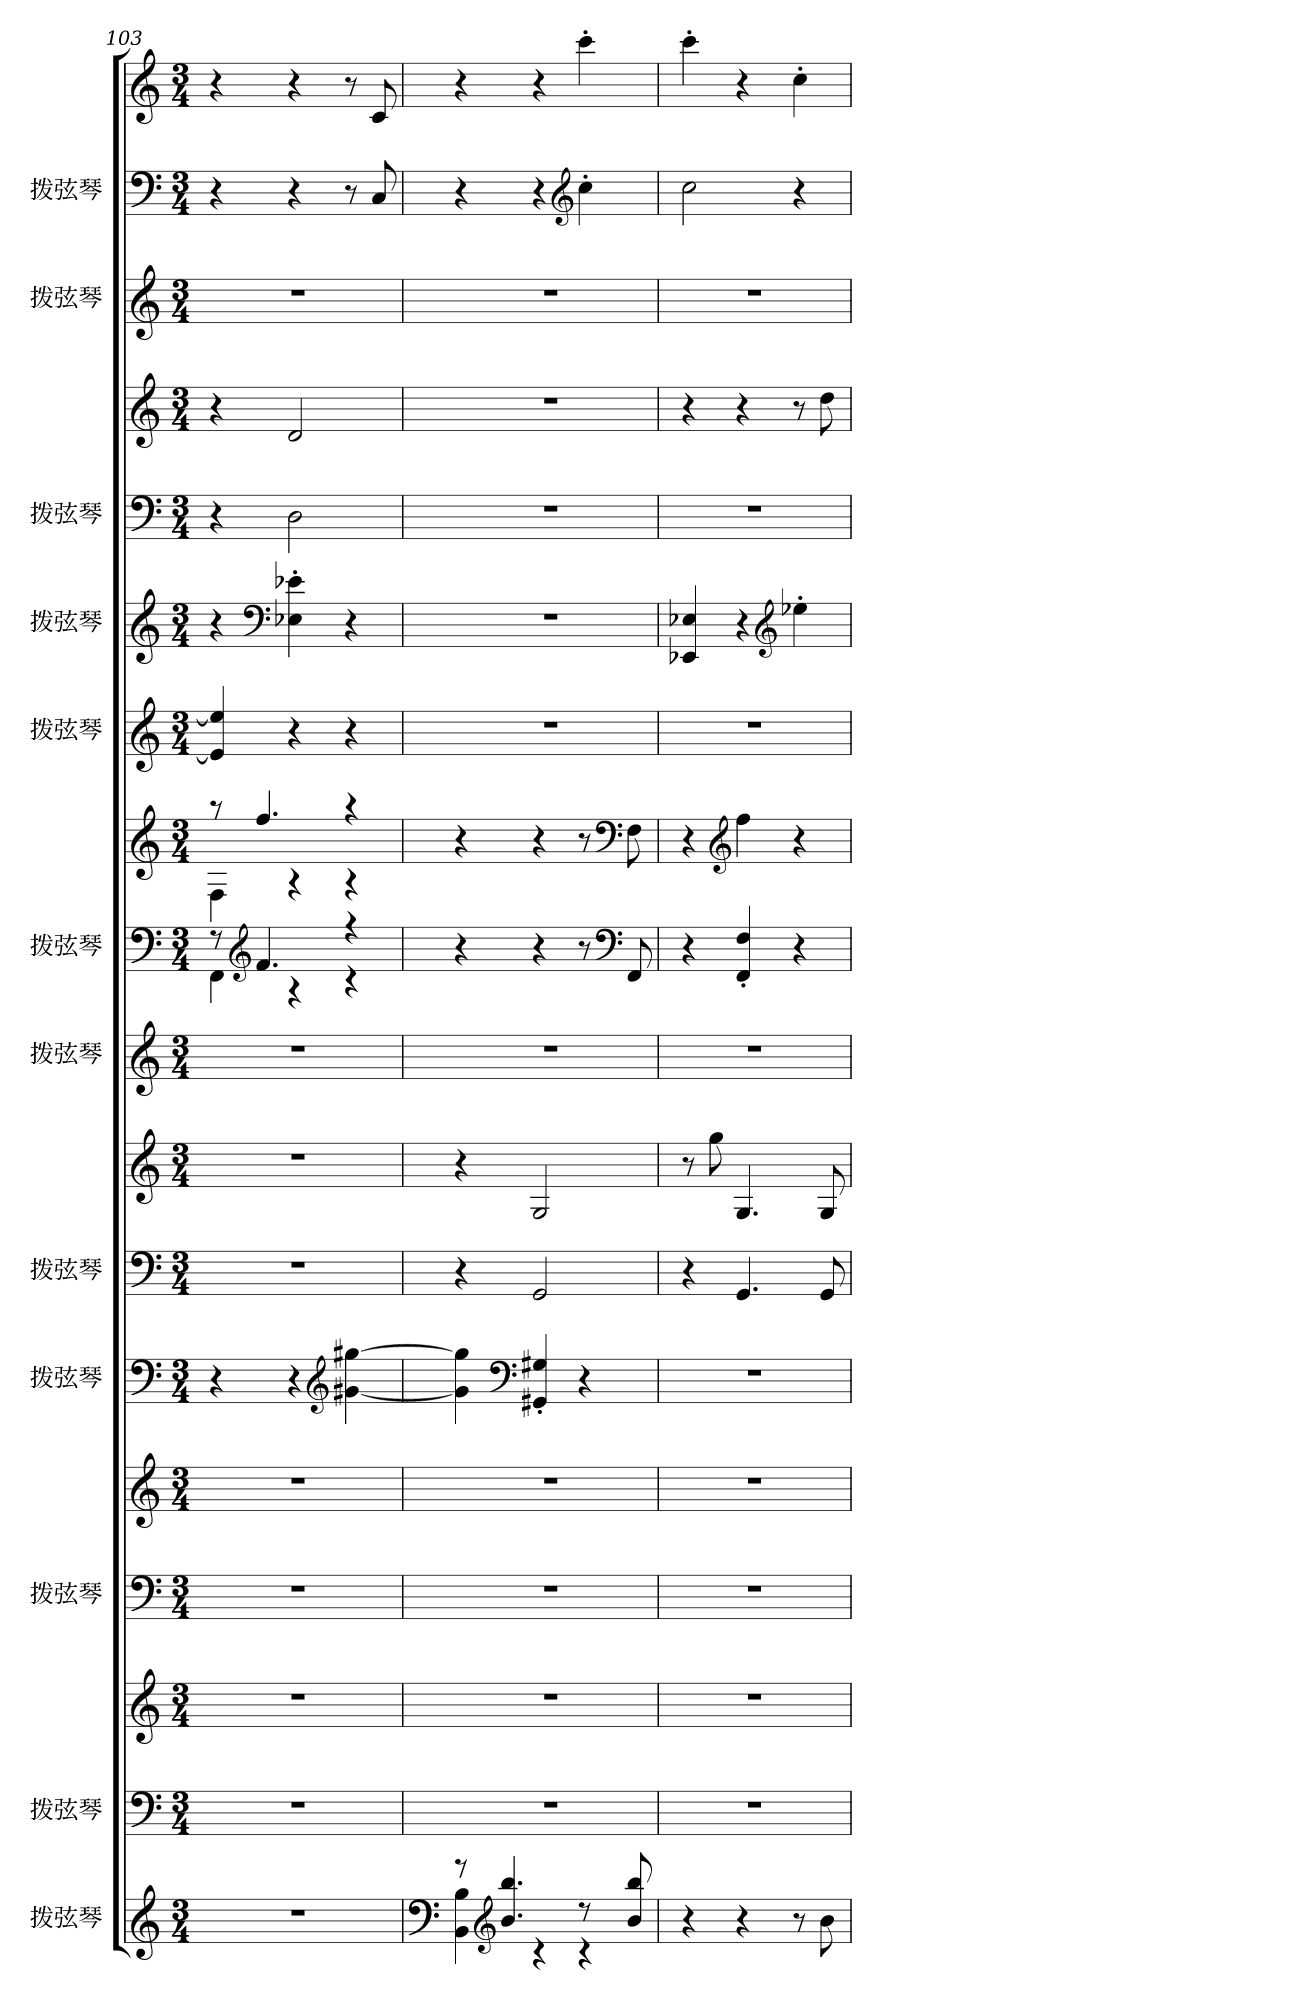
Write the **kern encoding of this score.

**kern	**kern	**kern	**kern	**kern	**kern	**kern	**kern	**kern	**kern	**kern	**kern	**kern	**kern	**kern	**kern	**kern	**kern
*part12	*part11	*part11	*part10	*part10	*part9	*part8	*part8	*part7	*part6	*part6	*part5	*part4	*part3	*part3	*part2	*part1	*part1
*staff18	*staff17	*staff16	*staff15	*staff14	*staff13	*staff12	*staff11	*staff10	*staff9	*staff8	*staff7	*staff6	*staff5	*staff4	*staff3	*staff2	*staff1
*I"拨弦琴	*I"拨弦琴	*	*I"拨弦琴	*	*I"拨弦琴	*I"拨弦琴	*	*I"拨弦琴	*I"拨弦琴	*	*I"拨弦琴	*I"拨弦琴	*I"拨弦琴	*	*I"拨弦琴	*I"拨弦琴	*
*clefG2	*clefF4	*clefG2	*clefF4	*clefG2	*clefF4	*clefF4	*clefG2	*clefG2	*clefF4	*clefG2	*clefG2	*clefG2	*clefF4	*clefG2	*clefG2	*clefF4	*clefG2
*k[]	*k[]	*k[]	*k[]	*k[]	*k[]	*k[]	*k[]	*k[]	*k[]	*k[]	*k[]	*k[]	*k[]	*k[]	*k[]	*k[]	*k[]
*M3/4	*M3/4	*M3/4	*M3/4	*M3/4	*M3/4	*M3/4	*M3/4	*M3/4	*M3/4	*M3/4	*M3/4	*M3/4	*M3/4	*M3/4	*M3/4	*M3/4	*M3/4
=103	=103	=103	=103	=103	=103	=103	=103	=103	=103	=103	=103	=103	=103	=103	=103	=103	=103
*	*	*	*	*	*	*	*	*	*^	*^	*	*	*	*	*	*	*
2.r	2.r	2.r	2.r	2.r	4r	2.r	2.r	2.r	8r	4FF\	8r	4F\	4e/] 4ee/]	4r	4r	4r	2.r	4r	4r
*	*	*	*	*	*	*	*	*	*clefG2	*	*	*	*	*	*	*	*	*	*
.	.	.	.	.	.	.	.	.	4.f/	.	4.ff/	.	.	.	.	.	.	.	.
*	*	*	*	*	*	*	*	*	*	*	*	*	*	*clefF4	*	*	*	*	*
.	.	.	.	.	4r	.	.	.	.	4r	.	4r	4r	4E-X\' 4e-X\'	2D\	2d/	.	4r	4r
*	*	*	*	*	*clefG2	*	*	*	*	*	*	*	*	*	*	*	*	*	*
.	.	.	.	.	[4g#X\ [4gg#X\	.	.	.	4r	4r	4r	4r	4r	4r	.	.	.	8r	8r
.	.	.	.	.	.	.	.	.	.	.	.	.	.	.	.	.	.	8C/	8c/
*	*	*	*	*	*	*	*	*	*v	*v	*	*	*	*	*	*	*	*	*
*	*	*	*	*	*	*	*	*	*	*v	*v	*	*	*	*	*	*	*
!!LO:PB:g=z
=104	=104	=104	=104	=104	=104	=104	=104	=104	=104	=104	=104	=104	=104	=104	=104	=104	=104
*clefF4	*	*	*	*	*	*	*	*	*	*	*	*	*	*	*	*	*
*^	*	*	*	*	*	*	*	*	*	*	*	*	*	*	*	*	*
8r	4BB\ 4B\	2.r	2.r	2.r	2.r	4g#\] 4gg#\]	4r	4r	2.r	4r	4r	2.r	2.r	2.r	2.r	2.r	4r	4r
*clefG2	*	*	*	*	*	*	*	*	*	*	*	*	*	*	*	*	*	*
4.b/ 4.bb/	.	.	.	.	.	.	.	.	.	.	.	.	.	.	.	.	.	.
*	*	*	*	*	*	*clefF4	*	*	*	*	*	*	*	*	*	*	*	*
.	4r	.	.	.	.	4GG#X/' 4G#X/'	2GG/	2G/	.	4r	4r	.	.	.	.	.	4r	4r
*	*	*	*	*	*	*	*	*	*	*	*	*	*	*	*	*	*clefG2	*
8r	4r	.	.	.	.	4r	.	.	.	8r	8r	.	.	.	.	.	4cc'\	4ccc'\
*	*	*	*	*	*	*	*	*	*	*clefF4	*clefF4	*	*	*	*	*	*	*
8b/ 8bb/	.	.	.	.	.	.	.	.	.	8FF/	8F\	.	.	.	.	.	.	.
*v	*v	*	*	*	*	*	*	*	*	*	*	*	*	*	*	*	*	*
=105	=105	=105	=105	=105	=105	=105	=105	=105	=105	=105	=105	=105	=105	=105	=105	=105	=105
4r	2.r	2.r	2.r	2.r	2.r	4r	8r	2.r	4r	4r	2.r	4EE-X/ 4E-X/	2.r	4r	2.r	2cc\	4ccc'\
.	.	.	.	.	.	.	8gg\	.	.	.	.	.	.	.	.	.	.
*	*	*	*	*	*	*	*	*	*	*clefG2	*	*	*	*	*	*	*
4r	.	.	.	.	.	4.GG/	4.G/	.	4FF/' 4F/'	4ff\	.	4r	.	4r	.	.	4r
*	*	*	*	*	*	*	*	*	*	*	*	*clefG2	*	*	*	*	*
8r	.	.	.	.	.	.	.	.	4r	4r	.	4ee-X'\	.	8r	.	4r	4cc'\
8b\	.	.	.	.	.	8GG/	8G/	.	.	.	.	.	.	8dd\	.	.	.
=	=	=	=	=	=	=	=	=	=	=	=	=	=	=	=	=	=
*-	*-	*-	*-	*-	*-	*-	*-	*-	*-	*-	*-	*-	*-	*-	*-	*-	*-
